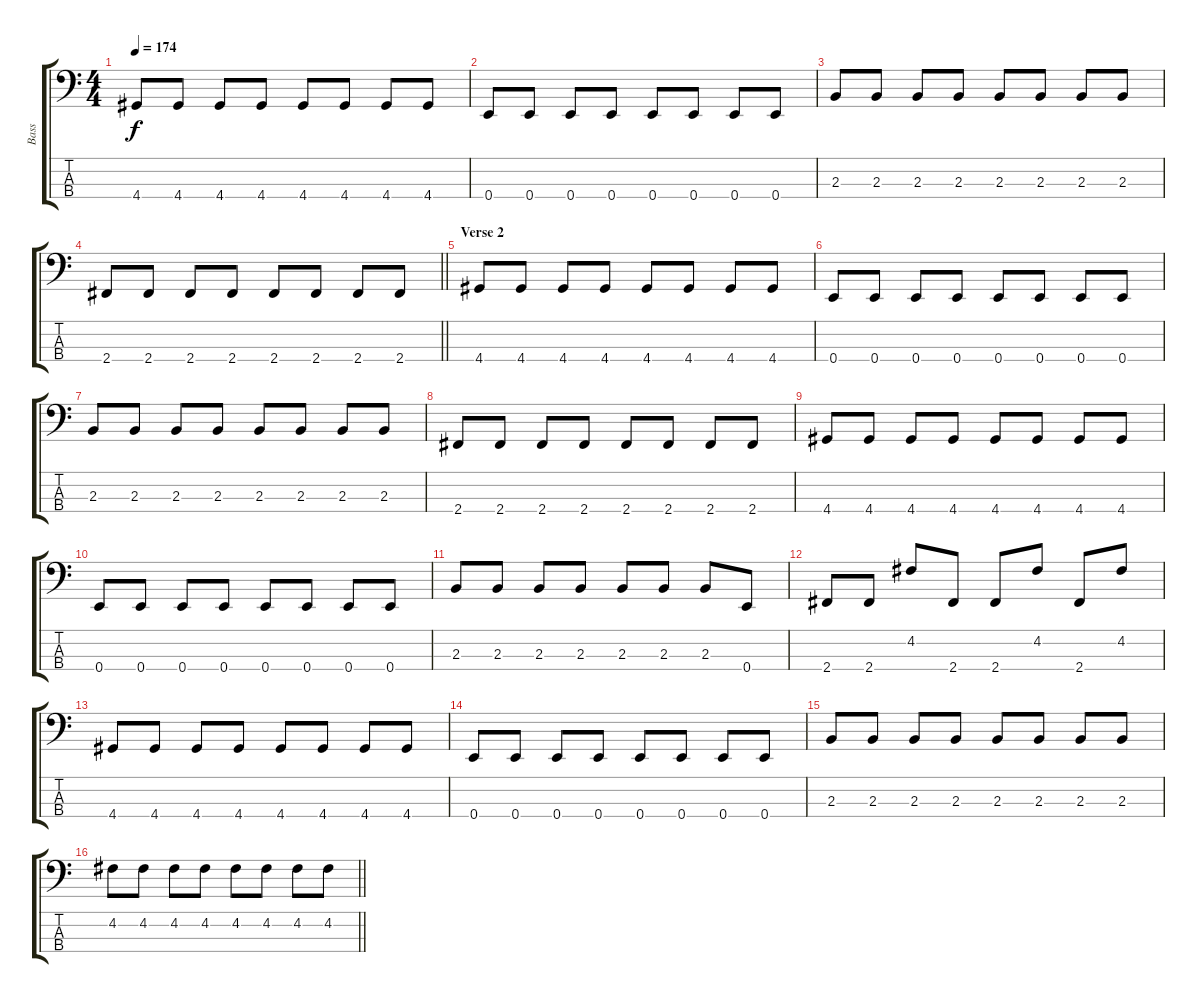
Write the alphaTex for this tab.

\track ("Bass" "Bass") {instrument electricbassfinger}
\staff {score tabs}
\tuning (G2 D2 A1 E1) {hide}
\ts (4 4)
\tempo 174
\clef f4
\ks c
4.4.8{dy f} 4.4.8 4.4.8 4.4.8 4.4.8 4.4.8 4.4.8 4.4.8 |
0.4.8 0.4.8 0.4.8 0.4.8 0.4.8 0.4.8 0.4.8 0.4.8 |
2.3.8 2.3.8 2.3.8 2.3.8 2.3.8 2.3.8 2.3.8 2.3.8 |
\barLineRight lightlight
2.4.8 2.4.8 2.4.8 2.4.8 2.4.8 2.4.8 2.4.8 2.4.8 |
\section ("" "Verse 2")
4.4.8 4.4.8 4.4.8 4.4.8 4.4.8 4.4.8 4.4.8 4.4.8 |
0.4.8 0.4.8 0.4.8 0.4.8 0.4.8 0.4.8 0.4.8 0.4.8 |
2.3.8 2.3.8 2.3.8 2.3.8 2.3.8 2.3.8 2.3.8 2.3.8 |
2.4.8 2.4.8 2.4.8 2.4.8 2.4.8 2.4.8 2.4.8 2.4.8 |
4.4.8 4.4.8 4.4.8 4.4.8 4.4.8 4.4.8 4.4.8 4.4.8 |
0.4.8 0.4.8 0.4.8 0.4.8 0.4.8 0.4.8 0.4.8 0.4.8 |
2.3.8 2.3.8 2.3.8 2.3.8 2.3.8 2.3.8 2.3.8 0.4.8 |
2.4.8 2.4.8 4.2.8 2.4.8 2.4.8 4.2.8 2.4.8 4.2.8 |
4.4.8 4.4.8 4.4.8 4.4.8 4.4.8 4.4.8 4.4.8 4.4.8 |
0.4.8 0.4.8 0.4.8 0.4.8 0.4.8 0.4.8 0.4.8 0.4.8 |
2.3.8 2.3.8 2.3.8 2.3.8 2.3.8 2.3.8 2.3.8 2.3.8 |
\barLineRight lightlight
4.2.8 4.2.8 4.2.8 4.2.8 4.2.8 4.2.8 4.2.8 4.2.8
